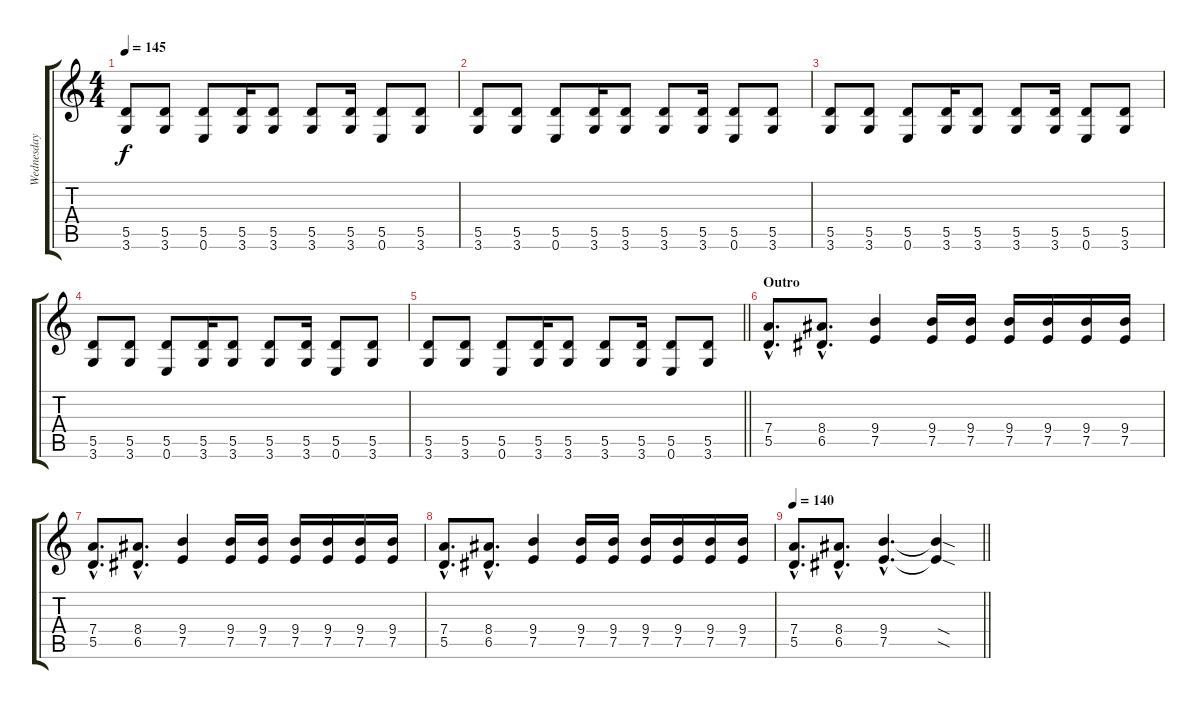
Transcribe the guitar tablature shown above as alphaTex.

\track ("Wednesday 13 - Rhthym Guitar" "Wednesday ") {instrument distortionguitar}
\staff {score tabs}
\tuning (E4 B3 G3 D3 A2 E2) {hide}
\ts (4 4)
\tempo 145
\clef g2
\ks c
(5.5 3.6).8{dy f} (5.5 3.6).8 (5.5 0.6).8 (5.5 3.6).16 (5.5 3.6).8 (5.5 3.6).8 (5.5 3.6).16 (5.5 0.6).8 (5.5 3.6).8 |
(5.5 3.6).8 (5.5 3.6).8 (5.5 0.6).8 (5.5 3.6).16 (5.5 3.6).8 (5.5 3.6).8 (5.5 3.6).16 (5.5 0.6).8 (5.5 3.6).8 |
(5.5 3.6).8 (5.5 3.6).8 (5.5 0.6).8 (5.5 3.6).16 (5.5 3.6).8 (5.5 3.6).8 (5.5 3.6).16 (5.5 0.6).8 (5.5 3.6).8 |
(5.5 3.6).8 (5.5 3.6).8 (5.5 0.6).8 (5.5 3.6).16 (5.5 3.6).8 (5.5 3.6).8 (5.5 3.6).16 (5.5 0.6).8 (5.5 3.6).8 |
\barLineRight lightlight
(5.5 3.6).8 (5.5 3.6).8 (5.5 0.6).8 (5.5 3.6).16 (5.5 3.6).8 (5.5 3.6).8 (5.5 3.6).16 (5.5 0.6).8 (5.5 3.6).8 |
\section ("" "Outro")
(7.4{hac} 5.5{hac}).8{d} (8.4{hac} 6.5{hac}).8{d} (9.4 7.5).4 (9.4 7.5).16 (9.4 7.5).16 (9.4 7.5).16 (9.4 7.5).16 (9.4 7.5).16 (9.4 7.5).16 |
(7.4{hac} 5.5{hac}).8{d} (8.4{hac} 6.5{hac}).8{d} (9.4 7.5).4 (9.4 7.5).16 (9.4 7.5).16 (9.4 7.5).16 (9.4 7.5).16 (9.4 7.5).16 (9.4 7.5).16 |
(7.4{hac} 5.5{hac}).8{d} (8.4{hac} 6.5{hac}).8{d} (9.4 7.5).4 (9.4 7.5).16 (9.4 7.5).16 (9.4 7.5).16 (9.4 7.5).16 (9.4 7.5).16 (9.4 7.5).16 |
\tempo 140
\barLineRight lightlight
(7.4{hac} 5.5{hac}).8{d} (8.4{hac} 6.5{hac}).8{d} (9.4{hac} 7.5{hac}).4{d} (9.4{sod t} 7.5{sod t}).4
